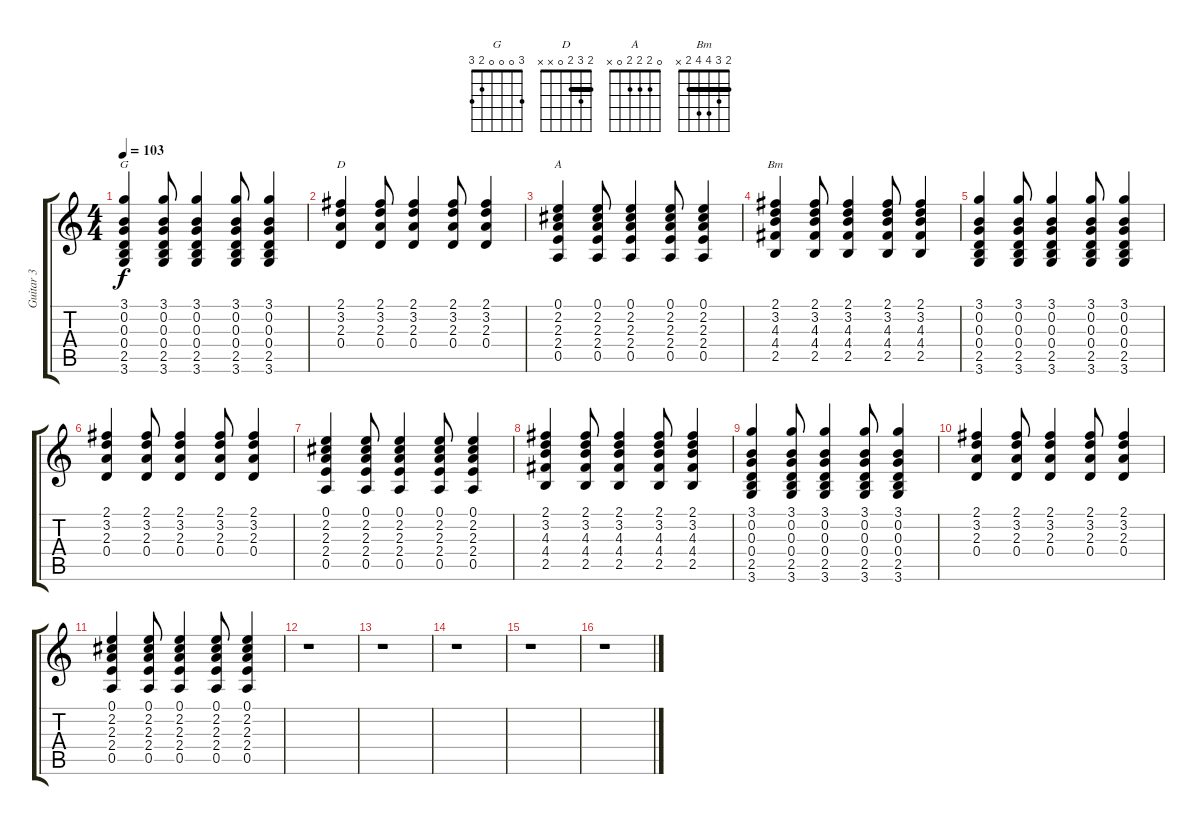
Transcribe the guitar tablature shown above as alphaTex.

\track ("Guitar 3" "Guitar 3") {instrument acousticguitarnylon}
\staff {score tabs}
\tuning (E4 B3 G3 D3 A2 E2) {hide}
\chord ("G" 3 0 0 0 2 3)
\chord ("D" 2 3 2 0 x x) {barre 2}
\chord ("A" 0 2 2 2 0 x)
\chord ("Bm" 2 3 4 4 2 x) {barre 2}
\ts (4 4)
\tempo 103
\clef g2
\ks c
(3.1 0.2 0.3 0.4 2.5 3.6).4{ch "G" dy f} (3.1 0.2 0.3 0.4 2.5 3.6).8 (3.1 0.2 0.3 0.4 2.5 3.6).4 (3.1 0.2 0.3 0.4 2.5 3.6).8 (3.1 0.2 0.3 0.4 2.5 3.6).4 |
(2.1 3.2 2.3 0.4).4{ch "D"} (2.1 3.2 2.3 0.4).8 (2.1 3.2 2.3 0.4).4 (2.1 3.2 2.3 0.4).8 (2.1 3.2 2.3 0.4).4 |
(0.1 2.2 2.3 2.4 0.5).4{ch "A"} (0.1 2.2 2.3 2.4 0.5).8 (0.1 2.2 2.3 2.4 0.5).4 (0.1 2.2 2.3 2.4 0.5).8 (0.1 2.2 2.3 2.4 0.5).4 |
(2.1 3.2 4.3 4.4 2.5).4{ch "Bm"} (2.1 3.2 4.3 4.4 2.5).8 (2.1 3.2 4.3 4.4 2.5).4 (2.1 3.2 4.3 4.4 2.5).8 (2.1 3.2 4.3 4.4 2.5).4 |
(3.1 0.2 0.3 0.4 2.5 3.6).4 (3.1 0.2 0.3 0.4 2.5 3.6).8 (3.1 0.2 0.3 0.4 2.5 3.6).4 (3.1 0.2 0.3 0.4 2.5 3.6).8 (3.1 0.2 0.3 0.4 2.5 3.6).4 |
(2.1 3.2 2.3 0.4).4 (2.1 3.2 2.3 0.4).8 (2.1 3.2 2.3 0.4).4 (2.1 3.2 2.3 0.4).8 (2.1 3.2 2.3 0.4).4 |
(0.1 2.2 2.3 2.4 0.5).4 (0.1 2.2 2.3 2.4 0.5).8 (0.1 2.2 2.3 2.4 0.5).4 (0.1 2.2 2.3 2.4 0.5).8 (0.1 2.2 2.3 2.4 0.5).4 |
(2.1 3.2 4.3 4.4 2.5).4 (2.1 3.2 4.3 4.4 2.5).8 (2.1 3.2 4.3 4.4 2.5).4 (2.1 3.2 4.3 4.4 2.5).8 (2.1 3.2 4.3 4.4 2.5).4 |
(3.1 0.2 0.3 0.4 2.5 3.6).4 (3.1 0.2 0.3 0.4 2.5 3.6).8 (3.1 0.2 0.3 0.4 2.5 3.6).4 (3.1 0.2 0.3 0.4 2.5 3.6).8 (3.1 0.2 0.3 0.4 2.5 3.6).4 |
(2.1 3.2 2.3 0.4).4 (2.1 3.2 2.3 0.4).8 (2.1 3.2 2.3 0.4).4 (2.1 3.2 2.3 0.4).8 (2.1 3.2 2.3 0.4).4 |
(0.1 2.2 2.3 2.4 0.5).4 (0.1 2.2 2.3 2.4 0.5).8 (0.1 2.2 2.3 2.4 0.5).4 (0.1 2.2 2.3 2.4 0.5).8 (0.1 2.2 2.3 2.4 0.5).4 |
r.1 |
r.1 |
r.1 |
r.1 |
r.1
